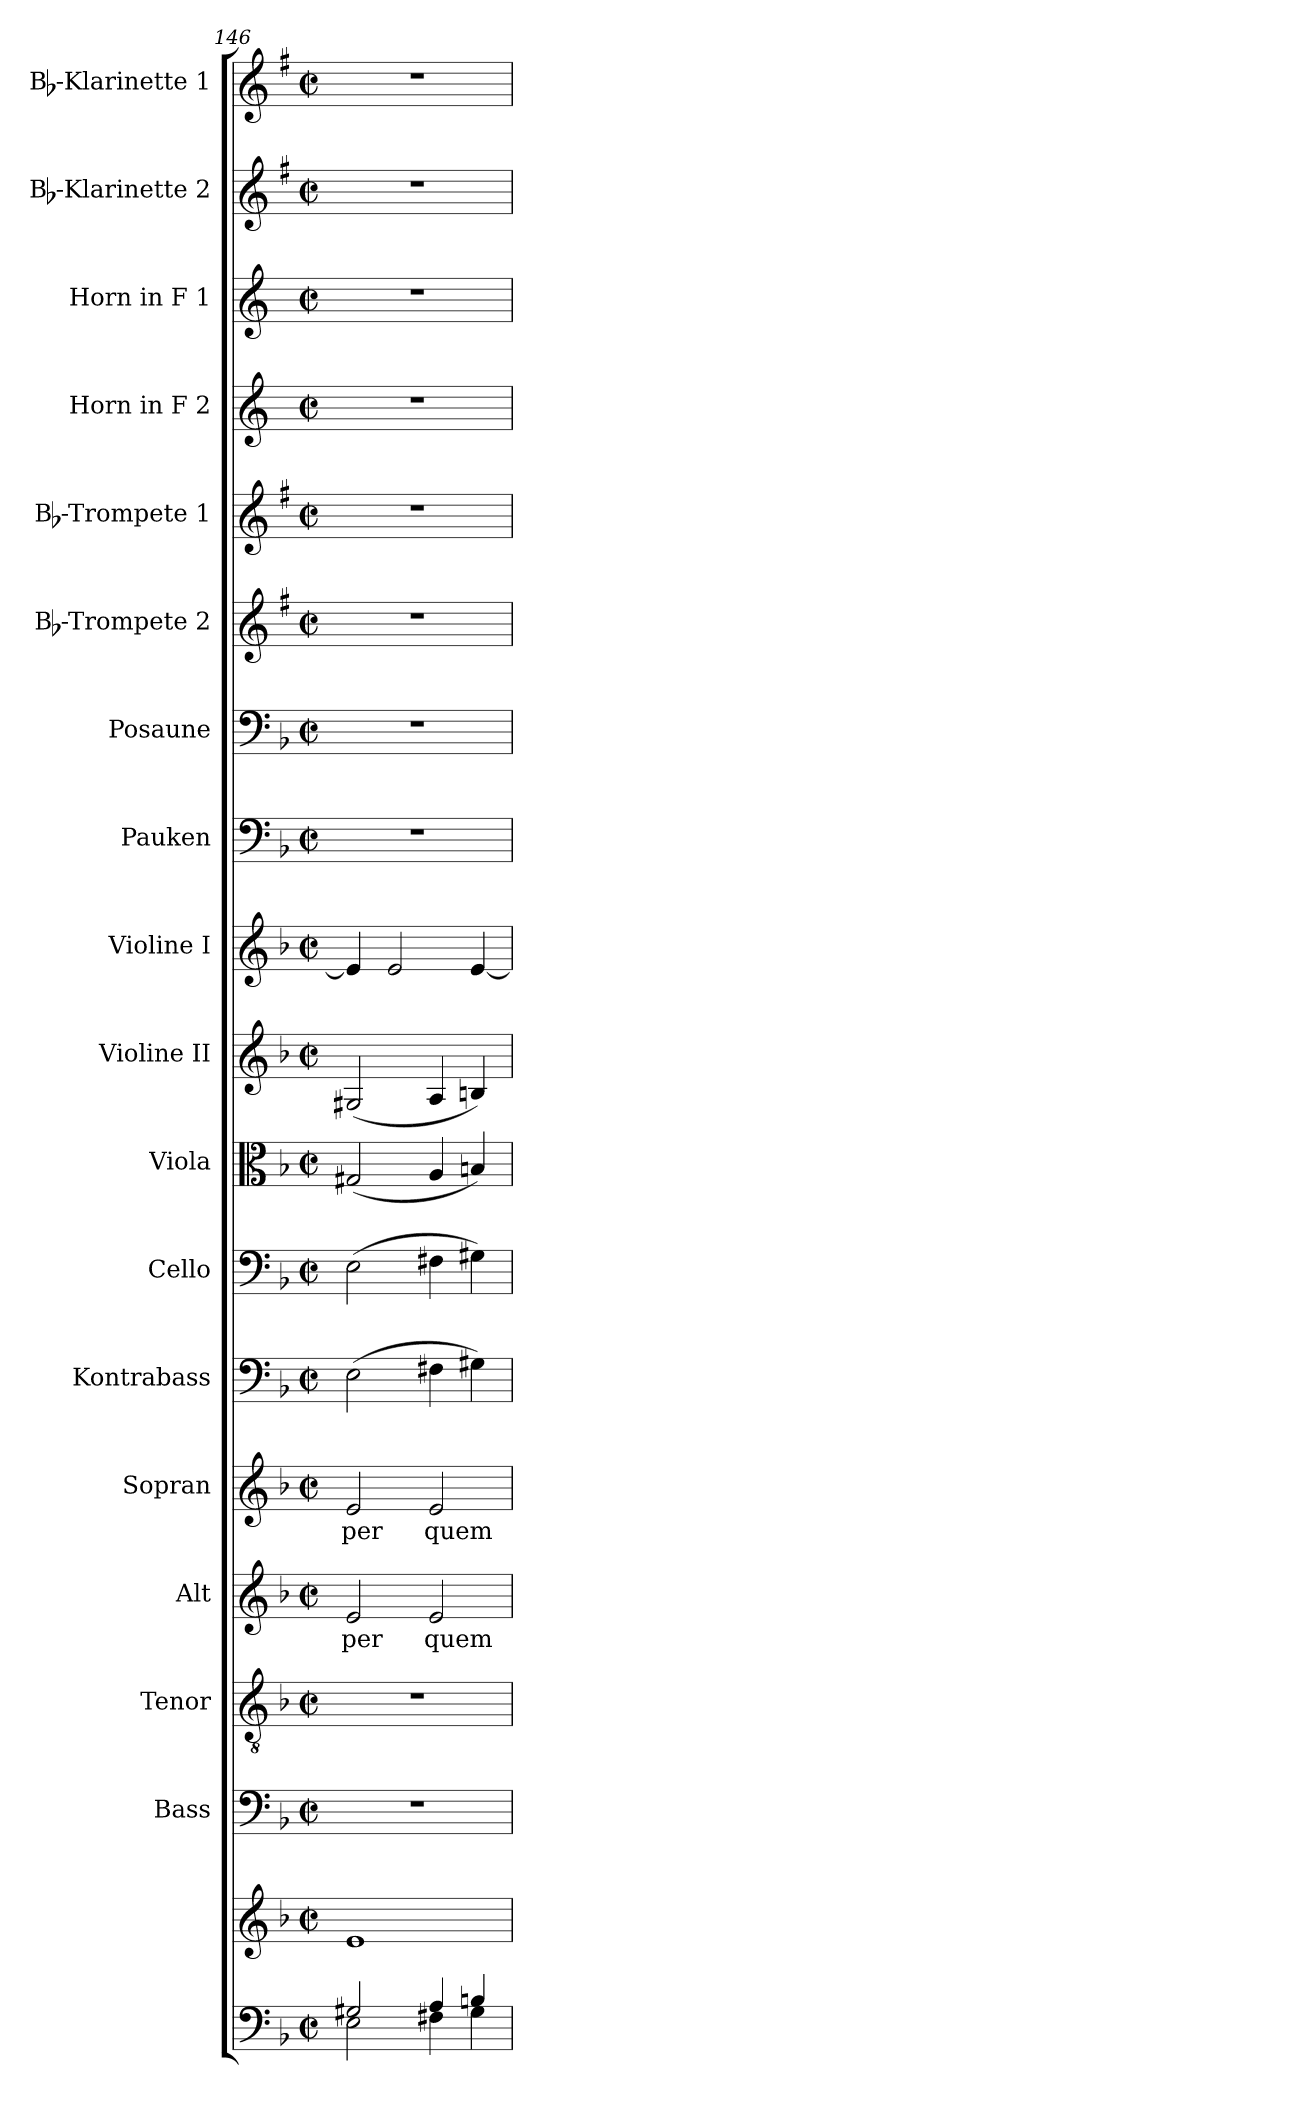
**kern	**kern	**kern	**kern	**kern	**text	**kern	**text	**kern	**kern	**kern	**kern	**kern	**kern	**kern	**kern	**kern	**kern	**kern	**kern	**kern
*part18	*part18	*part17	*part16	*part15	*part15	*part14	*part14	*part13	*part12	*part11	*part10	*part9	*part8	*part7	*part6	*part5	*part4	*part3	*part2	*part1
*staff19	*staff18	*staff17	*staff16	*staff15	*staff15	*staff14	*staff14	*staff13	*staff12	*staff11	*staff10	*staff9	*staff8	*staff7	*staff6	*staff5	*staff4	*staff3	*staff2	*staff1
*	*	*I"Bass	*I"Tenor	*I"Alt	*	*I"Sopran	*	*I"Kontrabass	*I"Cello	*I"Viola	*I"Violine II	*I"Violine I	*I"Pauken	*I"Posaune	*I"Bb-Trompete 2	*I"Bb-Trompete 1	*I"Horn in F 2	*I"Horn in F 1	*I"Bb-Klarinette 2	*I"Bb-Klarinette 1
*	*	*I'B.	*I'T.	*I'A.	*	*I'S.	*	*I'Kb.	*	*I'Vla.	*I'Vl. II	*I'Vl. I	*I'Pk.	*I'Pos.	*I'Bb Trp. 2	*I'Bb Trp. 1	*	*	*I'Bb Kl. 2	*I'Bb Kl. 1
!!LO:PB:g=z
*clefF4	*clefG2	*clefF4	*clefGv2	*clefG2	*	*clefG2	*	*clefF4	*clefF4	*clefC3	*clefG2	*clefG2	*clefF4	*clefF4	*clefG2	*clefG2	*clefG2	*clefG2	*clefG2	*clefG2
*	*	*	*	*	*	*	*	*ITrd7c12	*	*	*	*	*	*	*ITrd1c2	*ITrd1c2	*ITrd4c7	*ITrd4c7	*ITrd1c2	*ITrd1c2
*k[b-]	*k[b-]	*k[b-]	*k[b-]	*k[b-]	*	*k[b-]	*	*k[b-]	*k[b-]	*k[b-]	*k[b-]	*k[b-]	*k[b-]	*k[b-]	*k[b-]	*k[b-]	*k[b-]	*k[b-]	*k[b-]	*k[b-]
*F:	*F:	*F:	*F:	*F:	*	*F:	*	*F:	*F:	*F:	*F:	*F:	*F:	*F:	*F:	*F:	*F:	*F:	*F:	*F:
*M2/2	*M2/2	*M2/2	*M2/2	*M2/2	*	*M2/2	*	*M2/2	*M2/2	*M2/2	*M2/2	*M2/2	*M2/2	*M2/2	*M2/2	*M2/2	*M2/2	*M2/2	*M2/2	*M2/2
*met(c|)	*met(c|)	*met(c|)	*met(c|)	*met(c|)	*	*met(c|)	*	*met(c|)	*met(c|)	*met(c|)	*met(c|)	*met(c|)	*met(c|)	*met(c|)	*met(c|)	*met(c|)	*met(c|)	*met(c|)	*met(c|)	*met(c|)
=146	=146	=146	=146	=146	=146	=146	=146	=146	=146	=146	=146	=146	=146	=146	=146	=146	=146	=146	=146	=146
*^	*	*	*	*	*	*	*	*	*	*	*	*	*	*	*	*	*	*	*	*
!	!	!	!	!	!	!LO:LY:b	!	!LO:LY:b	!	!	!	!	!	!	!	!	!	!	!	!	!
2G#X/	2E\	1e	1r	1r	2e/	per	2e/	per	(>2EE\	(>2E\	(<2G#X/	(<2G#X/	4e/]	1r	1r	1r	1r	1r	1r	1r	1r
.	.	.	.	.	.	.	.	.	.	.	.	.	2e/	.	.	.	.	.	.	.	.
!	!	!	!	!	!	!LO:LY:b	!	!LO:LY:b	!	!	!	!	!	!	!	!	!	!	!	!	!
4A/	4F#X\	.	.	.	2e/	quem	2e/	quem	4FF#X\	4F#X\	4A/	4A/	.	.	.	.	.	.	.	.	.
4Bn/	4G#\	.	.	.	.	.	.	.	4GG#X\)	4G#X\)	4Bn/)	4Bn/)	[4e/	.	.	.	.	.	.	.	.
*v	*v	*	*	*	*	*	*	*	*	*	*	*	*	*	*	*	*	*	*	*	*
=	=	=	=	=	=	=	=	=	=	=	=	=	=	=	=	=	=	=	=	=
*-	*-	*-	*-	*-	*-	*-	*-	*-	*-	*-	*-	*-	*-	*-	*-	*-	*-	*-	*-	*-
